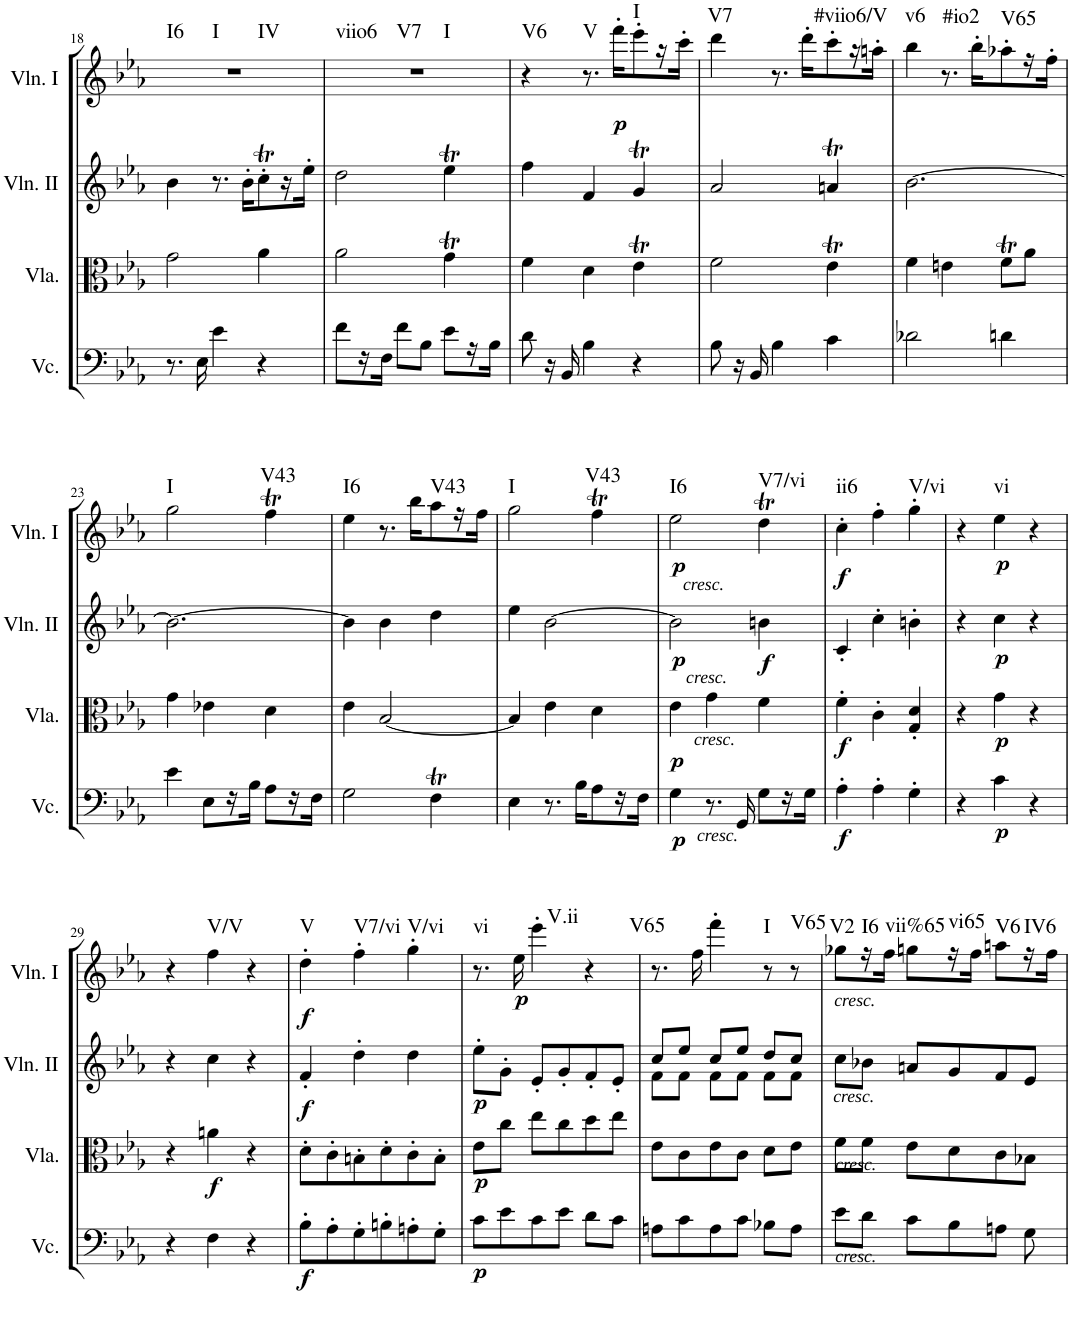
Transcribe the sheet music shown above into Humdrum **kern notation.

**kern	**dynam	**kern	**dynam	**kern	**dynam	**kern	**dynam	**harte
*part4	*part4	*part3	*part3	*part2	*part2	*part1	*part1	*part1
*staff4	*staff4	*staff3	*staff3	*staff2	*staff2	*staff1	*staff1	*
*I"Violoncello	*	*I"Viola	*	*I"Violin II	*	*I"Violin I	*	*
*I'Vc.	*	*I'Vla.	*	*I'Vln. II	*	*I'Vln. I	*	*
!!LO:PB:g=z
*clefF4	*	*clefC3	*	*clefG2	*	*clefG2	*	*
*k[b-e-a-]	*	*k[b-e-a-]	*	*k[b-e-a-]	*	*k[b-e-a-]	*	*
*E-:	*	*E-:	*	*E-:	*	*E-:	*	*
*M3/4	*	*M3/4	*	*M3/4	*	*M3/4	*	*
=18	=18	=18	=18	=18	=18	=18	=18	=18
!	!	!	!	!	!	!	!	!LO:H:n=1:kt=I6
!	!	!	!	!	!	!	!	!LO:H:n=2:kt=I
!	!	!	!	!	!	!	!	!LO:H:n=3:kt=IV
8.r	.	2g\	.	4b-\	.	2.r	.	N N N
16E-\	.	.	.	.	.	.	.	.
4e-\	.	.	.	8.r	.	.	.	.
.	.	.	.	16b-'\KL	.	.	.	.
4r	.	4a-\	.	8ccT'\	.	.	.	.
.	.	.	.	16r	.	.	.	.
.	.	.	.	16ee-'\JJ	.	.	.	.
=19	=19	=19	=19	=19	=19	=19	=19	=19
!	!	!	!	!	!	!	!	!LO:H:n=1:kt=viio6
!	!	!	!	!	!	!	!	!LO:H:n=2:kt=V7
!	!	!	!	!	!	!	!	!LO:H:n=3:kt=I
8f\L	.	2a-\	.	2dd\	.	2.r	.	N N N
16r	.	.	.	.	.	.	.	.
16F\JJ	.	.	.	.	.	.	.	.
8f\L	.	.	.	.	.	.	.	.
8B-\J	.	.	.	.	.	.	.	.
8e-\L	.	4gt\	.	4ee-T\	.	.	.	.
16r	.	.	.	.	.	.	.	.
16B-\JJ	.	.	.	.	.	.	.	.
=20	=20	=20	=20	=20	=20	=20	=20	=20
!	!	!	!	!	!	!	!	!LO:H:kt=V6
8d\	.	4f\	.	4ff\	.	4r	.	N
16r	.	.	.	.	.	.	.	.
16BB-/	.	.	.	.	.	.	.	.
!	!	!	!	!	!	!	!	!LO:H:kt=V
4B-\	.	4d\	.	4f/	.	8.r	.	N
!	!	!	!	!	!	!	!LO:DY:b	!
.	.	.	.	.	.	16fff'\KL	p	.
!	!	!	!	!	!	!	!	!LO:H:kt=I
4r	.	4e-T\	.	4gt/	.	8eee-'\	.	N
.	.	.	.	.	.	16r	.	.
.	.	.	.	.	.	16ccc'\JJ	.	.
=21	=21	=21	=21	=21	=21	=21	=21	=21
!	!	!	!	!	!	!	!	!LO:H:kt=V7
8B-\	.	2f\	.	2a-/	.	4ddd\	.	N
16r	.	.	.	.	.	.	.	.
16BB-/	.	.	.	.	.	.	.	.
4B-\	.	.	.	.	.	8.r	.	.
.	.	.	.	.	.	16ddd'\KL	.	.
!	!	!	!	!	!	!	!	!LO:H:kt=#viio6/V
4c\	.	4e-T\	.	4ant/	.	8ccc'\	.	N
.	.	.	.	.	.	16r	.	.
.	.	.	.	.	.	16aan'\JJ	.	.
=22	=22	=22	=22	=22	=22	=22	=22	=22
!	!	!	!	!	!	!	!	!LO:H:kt=v6
2d-X\	.	4f\	.	[2.b-\	.	4bb-\	.	N
!	!	!	!	!	!	!	!	!LO:H:kt=#io2
.	.	4en\	.	.	.	8.r	.	N
.	.	.	.	.	.	16bb-'\KL	.	.
!	!	!	!	!	!	!	!	!LO:H:kt=V65
4dn\	.	8fT\L	.	.	.	8aa-X'\	.	N
.	.	8a-\J	.	.	.	16r	.	.
.	.	.	.	.	.	16ff'\JJ	.	.
!!LO:LB:g=z
=23	=23	=23	=23	=23	=23	=23	=23	=23
!	!	!	!	!	!	!	!	!LO:H:kt=I
4e-\	.	4g\	.	2.b-\_	.	2gg\	.	N
8E-\L	.	4e-X\	.	.	.	.	.	.
16r	.	.	.	.	.	.	.	.
16B-\JJ	.	.	.	.	.	.	.	.
!	!	!	!	!	!	!	!	!LO:H:kt=V43
8A-\L	.	4d\	.	.	.	4ffT\	.	N
16r	.	.	.	.	.	.	.	.
16F\JJ	.	.	.	.	.	.	.	.
=24	=24	=24	=24	=24	=24	=24	=24	=24
!	!	!	!	!	!	!	!	!LO:H:kt=I6
2G\	.	4e-\	.	4b-\]	.	4ee-\	.	N
.	.	[2B-/	.	4b-\	.	8.r	.	.
.	.	.	.	.	.	16bb-\KL	.	.
!	!	!	!	!	!	!	!	!LO:H:kt=V43
4FT\	.	.	.	4dd\	.	8aa-\	.	N
.	.	.	.	.	.	16r	.	.
.	.	.	.	.	.	16ff\JJ	.	.
=25	=25	=25	=25	=25	=25	=25	=25	=25
!	!	!	!	!	!	!	!	!LO:H:kt=I
4E-\	.	4B-/]	.	4ee-\	.	2gg\	.	N
8.r	.	4e-\	.	[2b-\	.	.	.	.
16B-\KL	.	.	.	.	.	.	.	.
!	!	!	!	!	!	!	!	!LO:H:kt=V43
8A-\	.	4d\	.	.	.	4ffT\	.	N
16r	.	.	.	.	.	.	.	.
16F\JJ	.	.	.	.	.	.	.	.
=26	=26	=26	=26	=26	=26	=26	=26	=26
!	!	!	!	!	!	!LO:TX:b:i:t=cresc.	!	!
!	!	!	!	!LO:TX:b:i:t=cresc.	!	!	!	!
!	!LO:DY:b	!	!LO:DY:b	!	!LO:DY:b	!	!LO:DY:b	!LO:H:kt=I6
4G\	p	4e-\	p	2b-\]	p	2ee-\	p	N
!	!	!LO:TX:b:i:t=cresc.	!	!	!	!	!	!
!LO:TX:b:i:t=cresc.	!	!	!	!	!	!	!	!
8.r	.	4g\	.	.	.	.	.	.
16GG/	.	.	.	.	.	.	.	.
!	!	!	!	!	!LO:DY:b	!	!	!LO:H:kt=V7/vi
8G\L	.	4f\	.	4bn\	f	4ddt\	.	N
16r	.	.	.	.	.	.	.	.
16G\JJ	.	.	.	.	.	.	.	.
=27	=27	=27	=27	=27	=27	=27	=27	=27
!	!LO:DY:b	!	!LO:DY:b	!	!	!	!LO:DY:b	!LO:H:kt=ii6
4A-'\	f	4f'\	f	4c'/	.	4cc'\	f	N
4A-'\	.	4c'\	.	4cc'\	.	4ff'\	.	.
!	!	!	!	!	!	!	!	!LO:H:kt=V/vi
4G'\	.	4G/' 4d/'	.	4bn'\	.	4gg'\	.	N
=28	=28	=28	=28	=28	=28	=28	=28	=28
4r	.	4r	.	4r	.	4r	.	.
!	!LO:DY:b	!	!LO:DY:b	!	!LO:DY:b	!	!LO:DY:b	!LO:H:kt=vi
4c\	p	4g\	p	4cc\	p	4ee-\	p	N
4r	.	4r	.	4r	.	4r	.	.
!!LO:LB:g=z
=29	=29	=29	=29	=29	=29	=29	=29	=29
4r	.	4r	.	4r	.	4r	.	.
!	!	!	!LO:DY:b	!	!	!	!	!LO:H:kt=V/V
4F\	.	4an\	f	4cc\	.	4ff\	.	N
4r	.	4r	.	4r	.	4r	.	.
=30	=30	=30	=30	=30	=30	=30	=30	=30
!	!LO:DY:b	!	!	!	!LO:DY:b	!	!LO:DY:b	!LO:H:kt=V
8B-'\L	f	8d'\L	.	4f'/	f	4dd'\	f	N
8A-'\	.	8c'\	.	.	.	.	.	.
!	!	!	!	!	!	!	!	!LO:H:kt=V7/vi
8G'\	.	8Bn'\	.	4dd'\	.	4ff'\	.	N
8Bn'\	.	8d'\	.	.	.	.	.	.
!	!	!	!	!	!	!	!	!LO:H:kt=V/vi
8An'\	.	8c'\	.	4dd\	.	4gg'\	.	N
8G'\J	.	8B'\J	.	.	.	.	.	.
=31	=31	=31	=31	=31	=31	=31	=31	=31
!	!LO:DY:b	!	!LO:DY:b	!	!LO:DY:b	!	!	!LO:H:kt=vi
8c\L	p	8e-\L	p	8ee-'\L	p	8.r	.	N
8e-\	.	8cc\J	.	8g'\J	.	.	.	.
!	!	!	!	!	!	!	!LO:DY:b	!
.	.	.	.	.	.	16ee-\	p	.
!	!	!	!	!	!	!	!	!LO:H:kt=V.ii
8c\	.	8ee-\L	.	8e-'/L	.	4eee-'\	.	N
8e-\J	.	8cc\	.	8g'/	.	.	.	.
8d\L	.	8dd\	.	8f'/	.	4r	.	.
8c\J	.	8ee-\J	.	8e-'/J	.	.	.	.
=32	=32	=32	=32	=32	=32	=32	=32	=32
*	*	*	*	*^	*	*	*	*
!	!	!	!	!	!	!	!	!	!LO:H:kt=V65
8An\L	.	8e-\L	.	8cc/L	8f\L	.	8.r	.	N
8c\	.	8c\	.	8ee-/J	8f\J	.	.	.	.
.	.	.	.	.	.	.	16ff\	.	.
8A\	.	8e-\	.	8cc/L	8f\L	.	4fff'\	.	.
8c\J	.	8c\J	.	8ee-/J	8f\J	.	.	.	.
!	!	!	!	!	!	!	!	!	!LO:H:kt=I
8B-X\L	.	8d\L	.	8dd/L	8f\L	.	8r	.	N
!	!	!	!	!	!	!	!	!	!LO:H:kt=V65
8A\J	.	8e-\J	.	8cc/J	8f\J	.	8r	.	N
=33	=33	=33	=33	=33	=33	=33	=33	=33	=33
!	!	!	!	!	!	!	!LO:TX:b:i:t=cresc.	!	!
!	!	!	!	!LO:TX:b:i:t=cresc.	!	!	!	!	!
!	!	!LO:TX:a:i:t=cresc.	!	!	!	!	!	!	!
!LO:TX:a:i:t=cresc.	!	!	!	!	!	!	!	!	!LO:H:kt=V2
*	*	*	*	*v	*v	*	*	*	*
8e-\L	.	8f\L	.	8cc\L	.	8gg-X\L	.	N
!	!	!	!	!	!	!	!	!LO:H:kt=I6
8d\J	.	8f\J	.	8b-X\J	.	16r	.	N
.	.	.	.	.	.	16ff\JJ	.	.
!	!	!	!	!	!	!	!	!LO:H:kt=vii%65
8c\L	.	8e-\L	.	8an/L	.	8ggn\L	.	N
!	!	!	!	!	!	!	!	!LO:H:kt=vi65
8B-\	.	8d\	.	8g/	.	16r	.	N
.	.	.	.	.	.	16ff\JJ	.	.
!	!	!	!	!	!	!	!	!LO:H:kt=V6
8An\J	.	8c\	.	8f/	.	8aan\L	.	N
!	!	!	!	!	!	!	!	!LO:H:kt=IV6
8G\	.	8B-X\J	.	8e-/J	.	16r	.	N
.	.	.	.	.	.	16ff\JJ	.	.
=	=	=	=	=	=	=	=	=
*-	*-	*-	*-	*-	*-	*-	*-	*-
